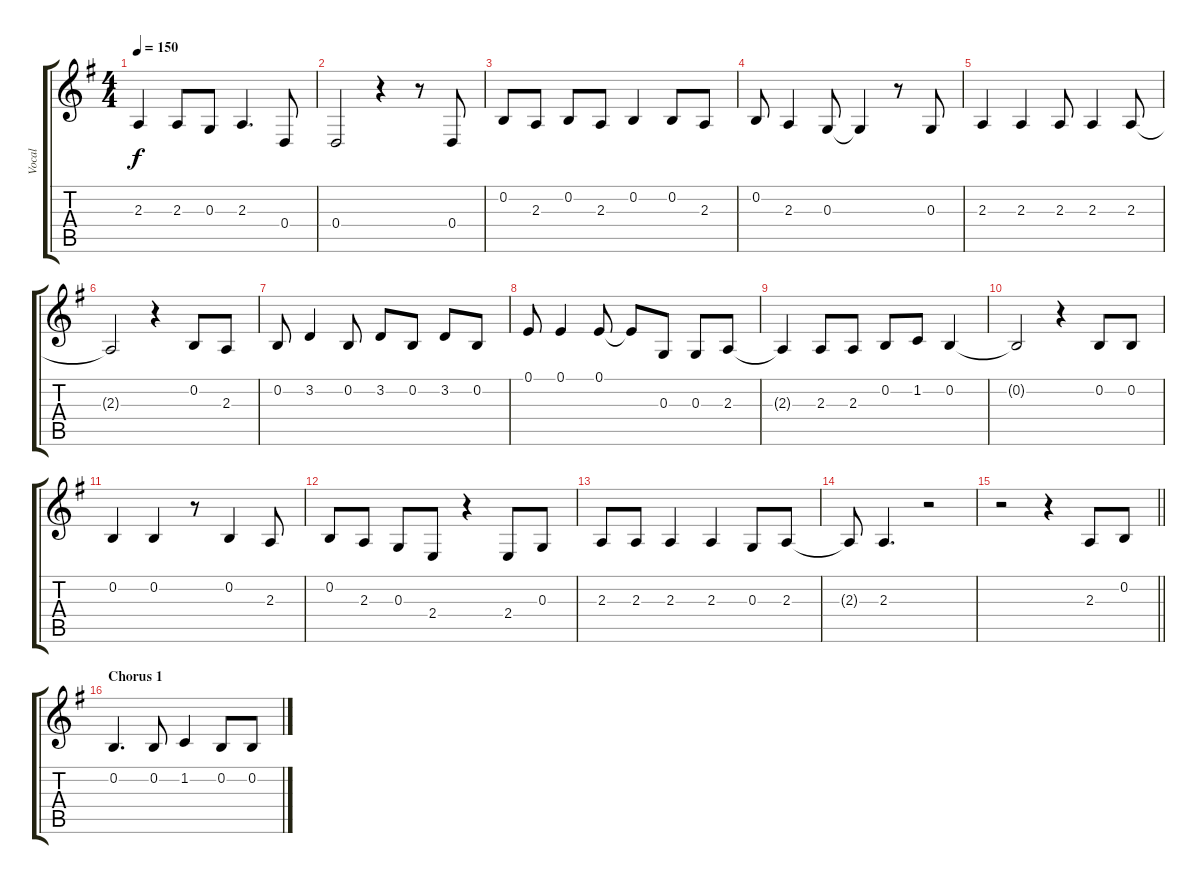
\track ("Vocal" "Vocal") {instrument brightacousticpiano}
\staff {score tabs}
\tuning (E4 B3 G3 D3 A2 E2) {hide}
\ts (4 4)
\tempo 150
\clef g2
\ks g
2.3{t}.4{dy f} 2.3.8 0.3.8 2.3.4{d} 0.4.8 |
0.4.2 r.4 r.8 0.4.8 |
0.2.8 2.3.8 0.2.8 2.3.8 0.2.4 0.2.8 2.3.8 |
0.2.8 2.3.4 0.3.8 0.3{t}.4 r.8 0.3.8 |
2.3.4 2.3.4 2.3.8 2.3.4 2.3.8 |
2.3{t}.2 r.4 0.2.8 2.3.8 |
0.2.8 3.2.4 0.2.8 3.2.8 0.2.8 3.2.8 0.2.8 |
0.1.8 0.1.4 0.1.8 0.1{t}.8 0.3.8 0.3.8 2.3.8 |
2.3{t}.4 2.3.8 2.3.8 0.2.8 1.2.8 0.2.4 |
0.2{t}.2 r.4 0.2.8 0.2.8 |
0.2.4 0.2.4 r.8 0.2.4 2.3.8 |
0.2.8 2.3.8 0.3.8 2.4.8 r.4 2.4.8 0.3.8 |
2.3.8 2.3.8 2.3.4 2.3.4 0.3.8 2.3.8 |
2.3{t}.8 2.3.4{d} r.2 |
\barLineRight lightlight
r.2 r.4 2.3.8 0.2.8 |
\section ("" "Chorus 1")
0.2.4{d} 0.2.8 1.2.4 0.2.8 0.2.8
